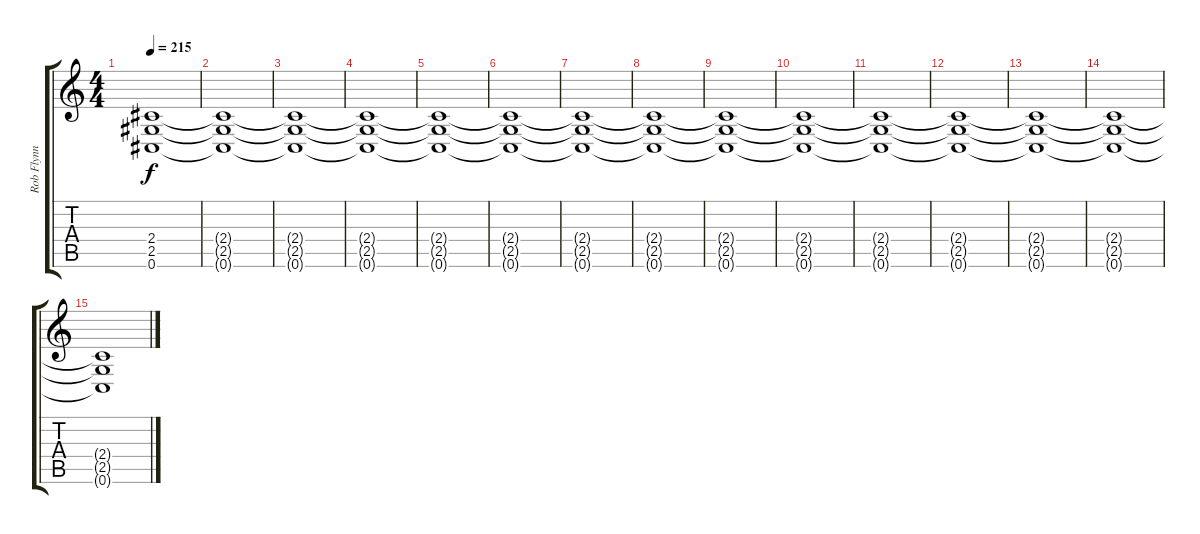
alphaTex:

\track ("Rob Flynn" "Rob Flynn") {instrument distortionguitar}
\staff {score tabs}
\tuning (Db4 Ab3 E3 B2 Gb2 Db2) {hide}
\ts (4 4)
\tempo 215
\clef g2
\ks c
(2.4{t} 2.5{t} 0.6{t}).1{dy f} |
(2.4{t} 2.5{t} 0.6{t}).1 |
(2.4{t} 2.5{t} 0.6{t}).1 |
(2.4{t} 2.5{t} 0.6{t}).1 |
(2.4{t} 2.5{t} 0.6{t}).1 |
(2.4{t} 2.5{t} 0.6{t}).1 |
(2.4{t} 2.5{t} 0.6{t}).1 |
(2.4{t} 2.5{t} 0.6{t}).1 |
(2.4{t} 2.5{t} 0.6{t}).1 |
(2.4{t} 2.5{t} 0.6{t}).1 |
(2.4{t} 2.5{t} 0.6{t}).1 |
(2.4{t} 2.5{t} 0.6{t}).1 |
(2.4{t} 2.5{t} 0.6{t}).1 |
(2.4{t} 2.5{t} 0.6{t}).1 |
(2.4{t} 2.5{t} 0.6{t}).1
